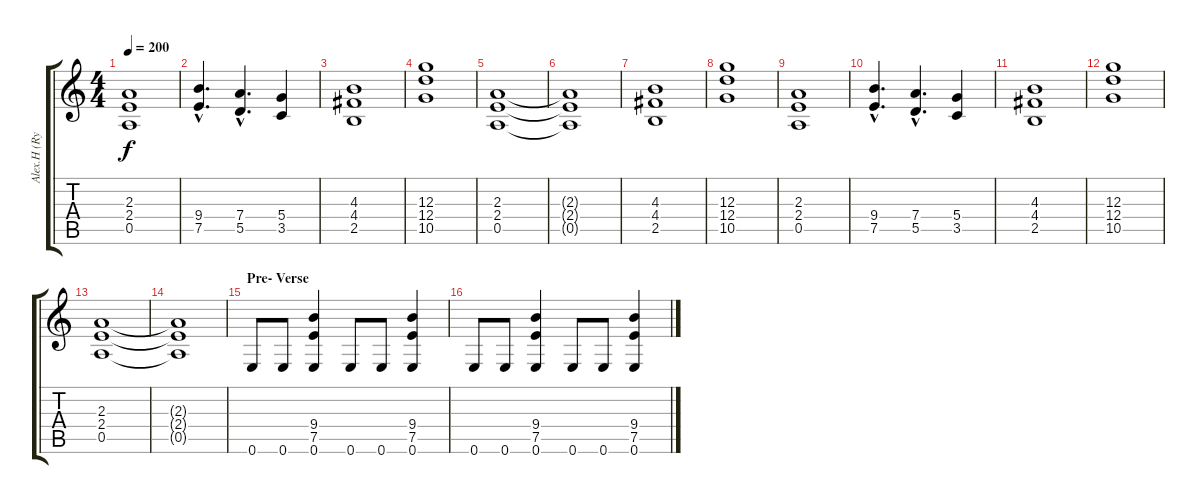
\track ("Alex.H (Rythm)" "Alex.H (Ry") {instrument distortionguitar}
\staff {score tabs}
\tuning (E4 B3 G3 D3 A2 E2) {hide}
\ts (4 4)
\tempo 200
\clef g2
\ks c
(2.3 2.4 0.5).1{dy f} |
(9.4{hac} 7.5{hac}).4{d} (7.4{hac} 5.5{hac}).4{d} (5.4 3.5).4 |
(4.3 4.4 2.5).1 |
(12.3 12.4 10.5).1 |
(2.3 2.4 0.5).1 |
(2.3{t} 2.4{t} 0.5{t}).1 |
(4.3 4.4 2.5).1 |
(12.3 12.4 10.5).1 |
(2.3 2.4 0.5).1 |
(9.4{hac} 7.5{hac}).4{d} (7.4{hac} 5.5{hac}).4{d} (5.4 3.5).4 |
(4.3 4.4 2.5).1 |
(12.3 12.4 10.5).1 |
(2.3 2.4 0.5).1 |
(2.3{t} 2.4{t} 0.5{t}).1 |
\section ("" "Pre- Verse")
0.6.8 0.6.8 (9.4 7.5 0.6).4 0.6.8 0.6.8 (9.4 7.5 0.6).4 |
0.6.8 0.6.8 (9.4 7.5 0.6).4 0.6.8 0.6.8 (9.4 7.5 0.6).4
